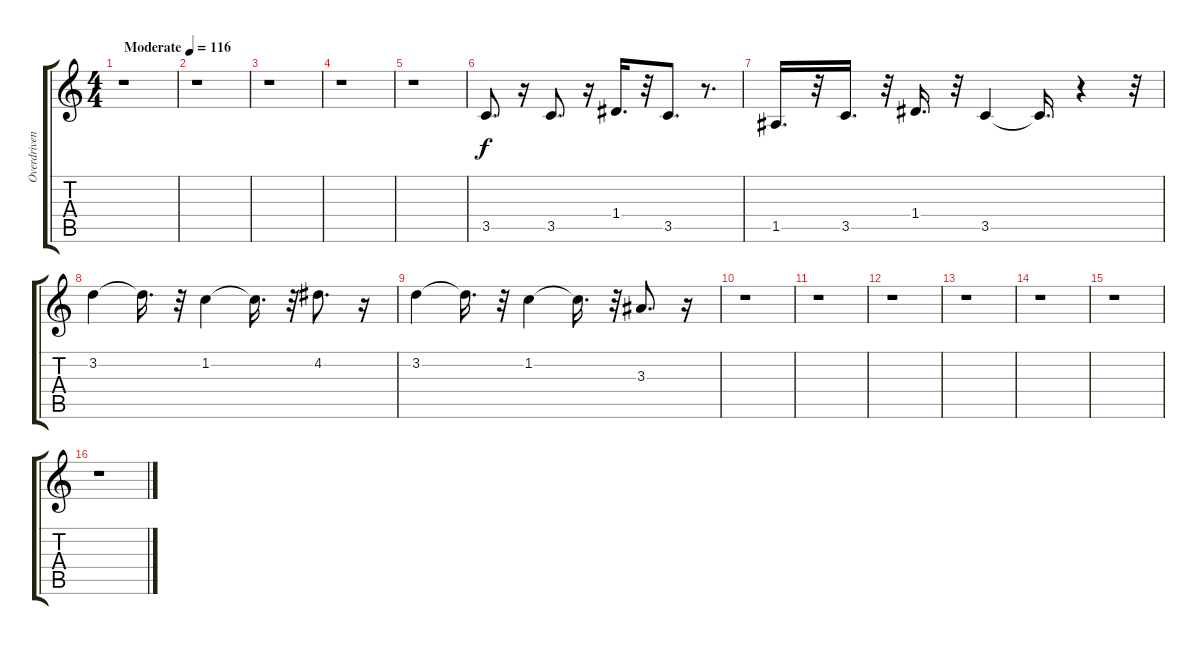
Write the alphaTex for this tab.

\track ("Overdriven Guitar" "Overdriven") {instrument overdrivenguitar}
\staff {score tabs}
\tuning (E4 B3 G3 D3 A2 E2) {hide}
\ts (4 4)
\tempo (116 "Moderate")
\clef g2
\ks c
r.1{dy f instrument overdrivenguitar} |
r.1 |
r.1 |
r.1 |
r.1 |
3.5.8{d txt ""} r.16 3.5.8{d} r.16 1.4.16{d} r.32 3.5.8{d} r.8{d} |
1.5.16{d} r.32 3.5.16{d} r.32 1.4.16{d} r.32 3.5.4 3.5{t}.16{d} r.4 r.32 |
3.2.4 3.2{t}.16{d} r.32 1.2.4 1.2{t}.16{d} r.32 4.2.8{d} r.16 |
3.2.4 3.2{t}.16{d} r.32 1.2.4 1.2{t}.16{d} r.32 3.3.8{d} r.16 |
r.1 |
r.1 |
r.1 |
r.1 |
r.1 |
r.1 |
r.1
